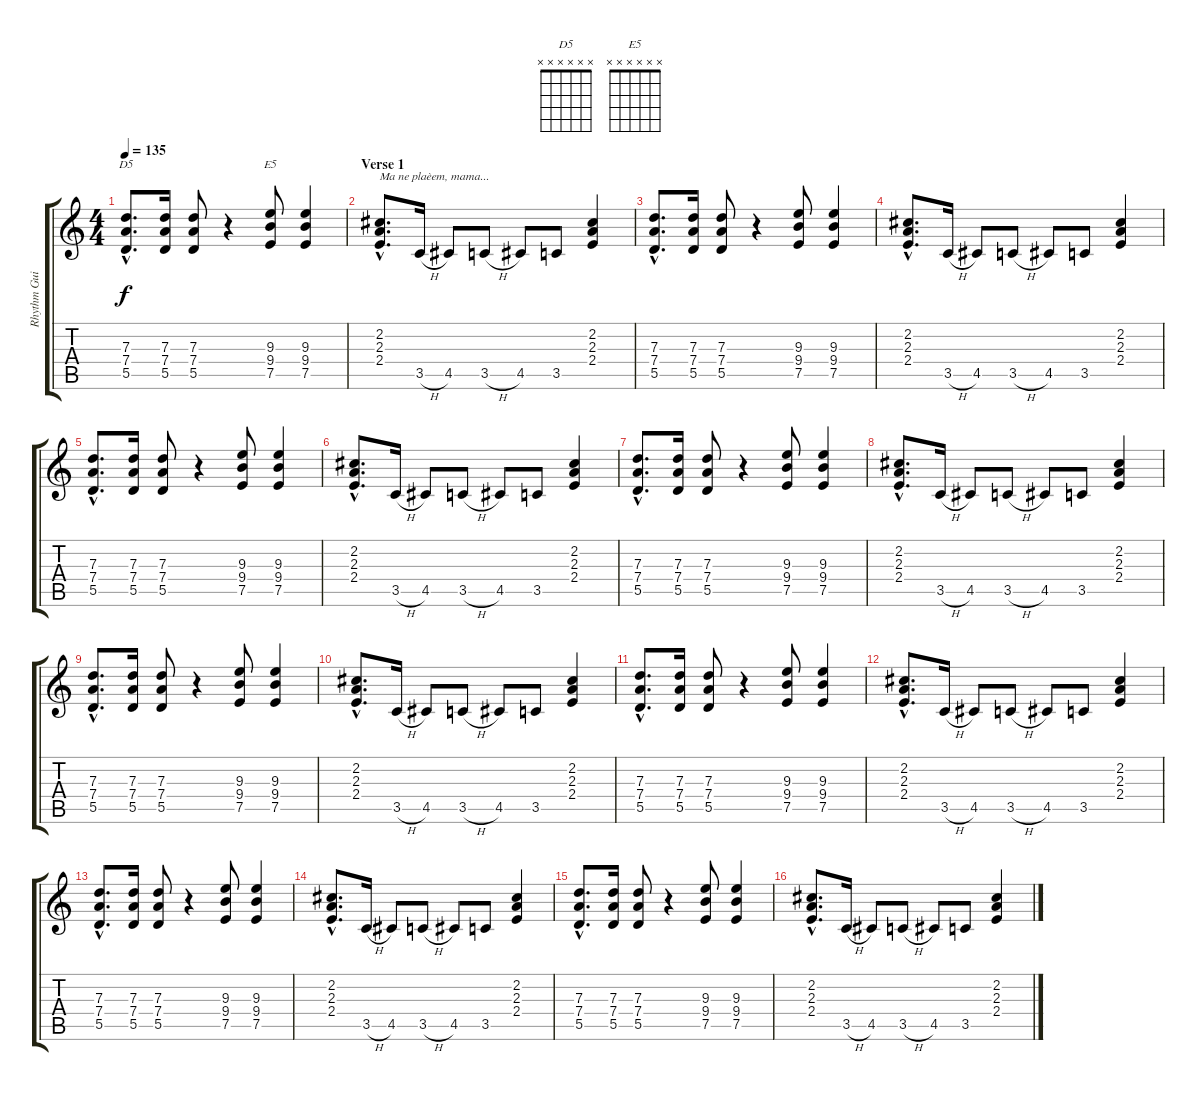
\track ("Rhythm Guitar 1" "Rhythm Gui") {instrument distortionguitar}
\staff {score tabs}
\tuning (E4 B3 G3 D3 A2 E2) {hide}
\chord ("D5" x x x x x x)
\chord ("E5" x x x x x x)
\ts (4 4)
\tempo 135
\clef g2
\ks c
(7.3{hac} 7.4{hac} 5.5{hac}).8{d ch "D5" dy f} (7.3 7.4 5.5).16 (7.3 7.4 5.5).8 r.4 (9.3 9.4 7.5).8{ch "E5"} (9.3 9.4 7.5).4 |
\section ("" "Verse 1")
(2.2{hac} 2.3{hac} 2.4{hac}).8{d txt "Ma ne plaèem, mama..."} 3.5{h}.16 4.5.8 3.5{h}.8 4.5.8 3.5.8 (2.2 2.3 2.4).4 |
(7.3{hac} 7.4{hac} 5.5{hac}).8{d} (7.3 7.4 5.5).16 (7.3 7.4 5.5).8 r.4 (9.3 9.4 7.5).8 (9.3 9.4 7.5).4 |
(2.2{hac} 2.3{hac} 2.4{hac}).8{d} 3.5{h}.16 4.5.8 3.5{h}.8 4.5.8 3.5.8 (2.2 2.3 2.4).4 |
(7.3{hac} 7.4{hac} 5.5{hac}).8{d} (7.3 7.4 5.5).16 (7.3 7.4 5.5).8 r.4 (9.3 9.4 7.5).8 (9.3 9.4 7.5).4 |
(2.2{hac} 2.3{hac} 2.4{hac}).8{d} 3.5{h}.16 4.5.8 3.5{h}.8 4.5.8 3.5.8 (2.2 2.3 2.4).4 |
(7.3{hac} 7.4{hac} 5.5{hac}).8{d} (7.3 7.4 5.5).16 (7.3 7.4 5.5).8 r.4 (9.3 9.4 7.5).8 (9.3 9.4 7.5).4 |
(2.2{hac} 2.3{hac} 2.4{hac}).8{d} 3.5{h}.16 4.5.8 3.5{h}.8 4.5.8 3.5.8 (2.2 2.3 2.4).4 |
(7.3{hac} 7.4{hac} 5.5{hac}).8{d} (7.3 7.4 5.5).16 (7.3 7.4 5.5).8 r.4 (9.3 9.4 7.5).8 (9.3 9.4 7.5).4 |
(2.2{hac} 2.3{hac} 2.4{hac}).8{d} 3.5{h}.16 4.5.8 3.5{h}.8 4.5.8 3.5.8 (2.2 2.3 2.4).4 |
(7.3{hac} 7.4{hac} 5.5{hac}).8{d} (7.3 7.4 5.5).16 (7.3 7.4 5.5).8 r.4 (9.3 9.4 7.5).8 (9.3 9.4 7.5).4 |
(2.2{hac} 2.3{hac} 2.4{hac}).8{d} 3.5{h}.16 4.5.8 3.5{h}.8 4.5.8 3.5.8 (2.2 2.3 2.4).4 |
(7.3{hac} 7.4{hac} 5.5{hac}).8{d} (7.3 7.4 5.5).16 (7.3 7.4 5.5).8 r.4 (9.3 9.4 7.5).8 (9.3 9.4 7.5).4 |
(2.2{hac} 2.3{hac} 2.4{hac}).8{d} 3.5{h}.16 4.5.8 3.5{h}.8 4.5.8 3.5.8 (2.2 2.3 2.4).4 |
(7.3{hac} 7.4{hac} 5.5{hac}).8{d} (7.3 7.4 5.5).16 (7.3 7.4 5.5).8 r.4 (9.3 9.4 7.5).8 (9.3 9.4 7.5).4 |
(2.2{hac} 2.3{hac} 2.4{hac}).8{d} 3.5{h}.16 4.5.8 3.5{h}.8 4.5.8 3.5.8 (2.2 2.3 2.4).4
